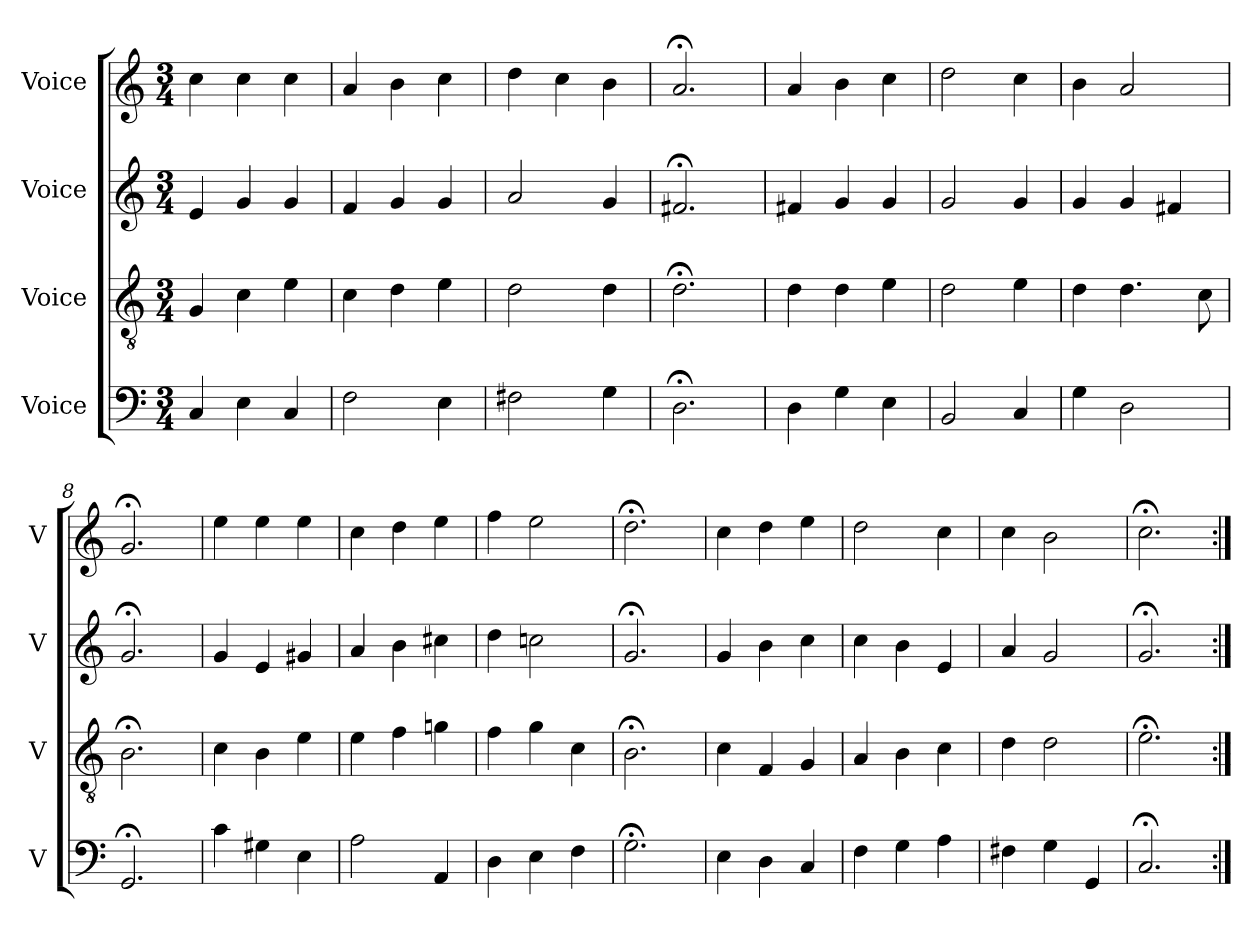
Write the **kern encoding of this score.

**kern	**kern	**kern	**kern
*part4	*part3	*part2	*part1
*staff4	*staff3	*staff2	*staff1
*I"Voice	*I"Voice	*I"Voice	*I"Voice
*I'V	*I'V	*I'V	*I'V
*clefF4	*clefGv2	*clefG2	*clefG2
*k[]	*k[]	*k[]	*k[]
*M3/4	*M3/4	*M3/4	*M3/4
=1	=1	=1	=1
4C/	4G/	4e/	4cc\
4E\	4c\	4g/	4cc\
4C/	4e\	4g/	4cc\
=2	=2	=2	=2
2F\	4c\	4f/	4a/
.	4d\	4g/	4b\
4E\	4e\	4g/	4cc\
=3	=3	=3	=3
2F#X\	2d\	2a/	4dd\
.	.	.	4cc\
4G\	4d\	4g/	4b\
=4	=4	=4	=4
2.D;<\	2.d;<\	2.f#X;</	2.a;</
=5	=5	=5	=5
4D\	4d\	4f#X/	4a/
4G\	4d\	4g/	4b\
4E\	4e\	4g/	4cc\
=6	=6	=6	=6
2BB/	2d\	2g/	2dd\
4C/	4e\	4g/	4cc\
=7	=7	=7	=7
4G\	4d\	4g/	4b\
2D\	4.d\	4g/	2a/
.	.	4f#X/	.
.	8c\	.	.
=8	=8	=8	=8
2.GG;</	2.B;<\	2.g;</	2.g;</
=9	=9	=9	=9
4c\	4c\	4g/	4ee\
4G#X\	4B\	4e/	4ee\
4E\	4e\	4g#X/	4ee\
=10	=10	=10	=10
2A\	4e\	4a/	4cc\
.	4f\	4b\	4dd\
4AA/	4gn\	4cc#X\	4ee\
=11	=11	=11	=11
4D\	4f\	4dd\	4ff\
4E\	4g\	2ccn\	2ee\
4F\	4c\	.	.
=12	=12	=12	=12
2.G;<\	2.B;<\	2.g;</	2.dd;<\
!!LO:LB:g=z
=13	=13	=13	=13
4E\	4c\	4g/	4cc\
4D\	4F/	4b\	4dd\
4C/	4G/	4cc\	4ee\
=14	=14	=14	=14
4F\	4A/	4cc\	2dd\
4G\	4B\	4b\	.
4A\	4c\	4e/	4cc\
=15	=15	=15	=15
4F#X\	4d\	4a/	4cc\
4G\	2d\	2g/	2b\
4GG/	.	.	.
=16	=16	=16	=16
2.C;</	2.e;<\	2.g;</	2.cc;<\
=:|!	=:|!	=:|!	=:|!
*-	*-	*-	*-
